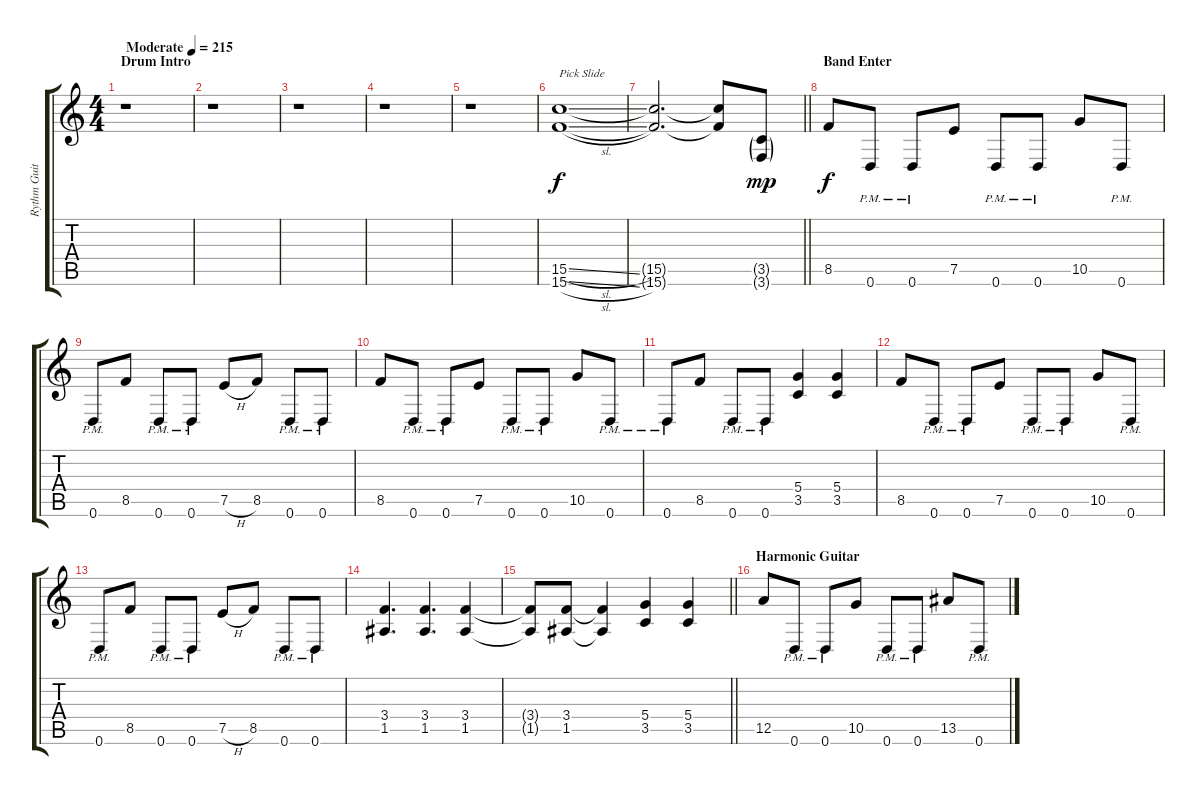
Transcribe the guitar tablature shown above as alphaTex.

\track ("Rythm Guitar" "Rythm Guit") {instrument overdrivenguitar}
\staff {score tabs}
\tuning (E4 B3 G3 D3 A2 D2) {hide}
\ts (4 4)
\section ("" "Drum Intro")
\tempo (215 "Moderate")
\clef g2
\ks c
r.1{dy f instrument overdrivenguitar} |
r.1 |
r.1 |
r.1 |
r.1 |
(15.5{sl} 15.6{sl}).1{txt "Pick Slide"} |
\barLineRight lightlight
(15.5{t} 15.6{t}).2{d} (15.5{t} 15.6{t}).8 (3.5{g} 3.6{g}).8{dy mp} |
\section ("" "Band Enter")
8.5.8{dy f} 0.6{pm}.8 0.6{pm}.8 7.5.8 0.6{pm}.8 0.6{pm}.8 10.5.8 0.6{pm}.8 |
0.6{pm}.8 8.5.8 0.6{pm}.8 0.6{pm}.8 7.5{h}.8 8.5.8 0.6{pm}.8 0.6{pm}.8 |
8.5.8 0.6{pm}.8 0.6{pm}.8 7.5.8 0.6{pm}.8 0.6{pm}.8 10.5.8 0.6{pm}.8 |
0.6{pm}.8 8.5.8 0.6{pm}.8 0.6{pm}.8 (5.4 3.5).4 (5.4 3.5).4 |
8.5.8 0.6{pm}.8 0.6{pm}.8 7.5.8 0.6{pm}.8 0.6{pm}.8 10.5.8 0.6{pm}.8 |
0.6{pm}.8 8.5.8 0.6{pm}.8 0.6{pm}.8 7.5{h}.8 8.5.8 0.6{pm}.8 0.6{pm}.8 |
(3.4 1.5).4{d} (3.4 1.5).4{d} (3.4 1.5).4 |
\barLineRight lightlight
(3.4{t} 1.5{t}).8 (3.4 1.5).8 (3.4{t} 1.5{t}).4 (5.4 3.5).4 (5.4 3.5).4 |
\section ("" "Harmonic Guitar")
12.5.8 0.6{pm}.8 0.6{pm}.8 10.5.8 0.6{pm}.8 0.6{pm}.8 13.5.8 0.6{pm}.8
